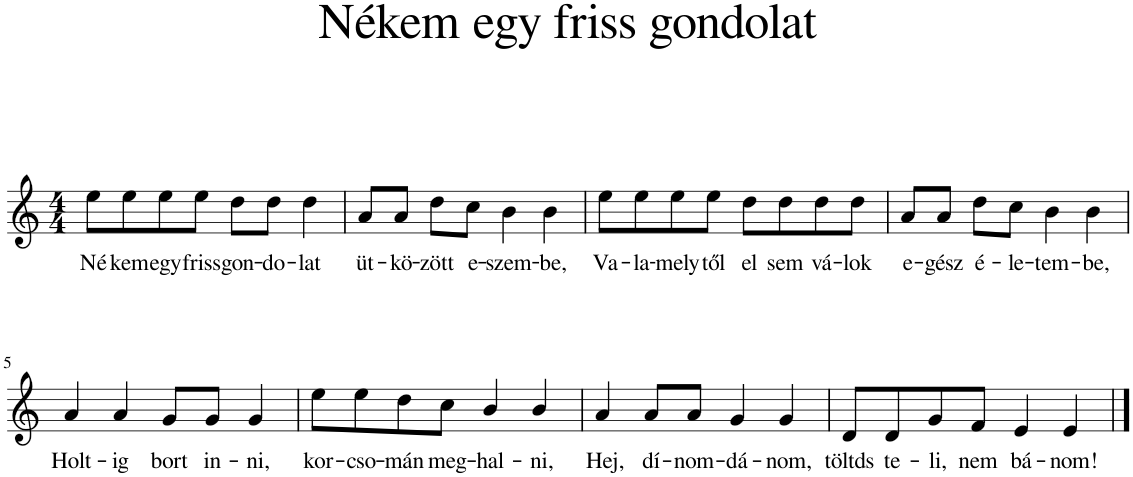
**kern	**text
*part1	*part1
*staff1	*staff1
*I"Piano	*
*I'Pno	*
*clefG2	*
*k[]	*
*M4/4	*
=1	=1
!	!LO:LY:b
8ee\L	Né-
!	!LO:LY:b
8ee\	-kem
!	!LO:LY:b
8ee\	egy
!	!LO:LY:b
8ee\J	friss
!	!LO:LY:b
8dd\L	gon-
!	!LO:LY:b
8dd\J	-do-
!	!LO:LY:b
4dd\	-lat
=2	=2
!	!LO:LY:b
8a/L	üt-
!	!LO:LY:b
8a/J	-kö-
!	!LO:LY:b
8dd\L	-zött
!	!LO:LY:b
8cc\J	e-
!	!LO:LY:b
4b\	-szem-
!	!LO:LY:b
4b\	-be,
=3	=3
!	!LO:LY:b
8ee\L	Va-
!	!LO:LY:b
8ee\	-la-
!	!LO:LY:b
8ee\	-mely-
!	!LO:LY:b
8ee\J	-től
!	!LO:LY:b
8dd\L	el
!	!LO:LY:b
8dd\	sem
!	!LO:LY:b
8dd\	vá-
!	!LO:LY:b
8dd\J	-lok
=4	=4
!	!LO:LY:b
8a/L	e-
!	!LO:LY:b
8a/J	-gész
!	!LO:LY:b
8dd\L	é-
!	!LO:LY:b
8cc\J	-le-
!	!LO:LY:b
4b\	-tem-
!	!LO:LY:b
4b\	-be,
!!LO:LB:g=z
=5	=5
!	!LO:LY:b
4a/	Holt-
!	!LO:LY:b
4a/	-ig
!	!LO:LY:b
8g/L	bort
!	!LO:LY:b
8g/J	in-
!	!LO:LY:b
4g/	-ni,
=6	=6
!	!LO:LY:b
8ee\L	kor-
!	!LO:LY:b
8ee\	-cso-
!	!LO:LY:b
8dd\	-mán
!	!LO:LY:b
8cc\J	meg-
!	!LO:LY:b
4b/	-hal-
!	!LO:LY:b
4b/	-ni,
=7	=7
!	!LO:LY:b
4a/	Hej,
!	!LO:LY:b
8a/L	dí-
!	!LO:LY:b
8a/J	-nom-
!	!LO:LY:b
4g/	-dá-
!	!LO:LY:b
4g/	-nom,
=8	=8
!	!LO:LY:b
8d/L	töltds
!	!LO:LY:b
8d/	te-
!	!LO:LY:b
8g/	-li,
!	!LO:LY:b
8f/J	nem
!	!LO:LY:b
4e/	bá-
!	!LO:LY:b
4e/	-nom!
==	==
*-	*-
